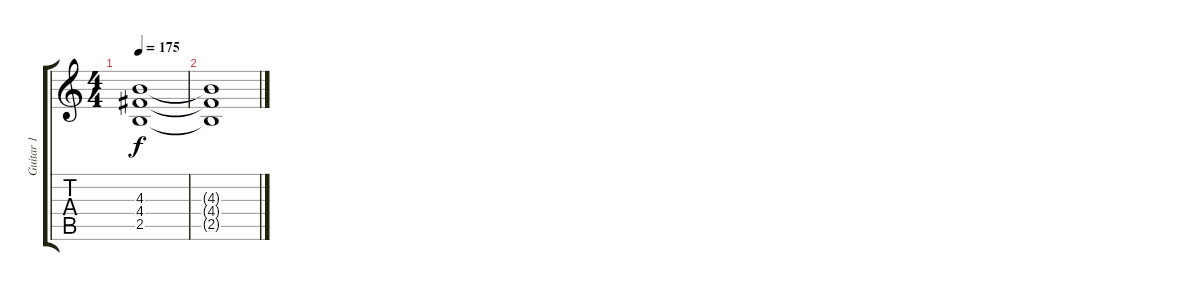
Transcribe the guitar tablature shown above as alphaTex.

\track ("Guitar 1" "Guitar 1") {instrument distortionguitar}
\staff {score tabs}
\tuning (E4 B3 G3 D3 A2 E2) {hide}
\ts (4 4)
\tempo 175
\clef g2
\ks c
(4.3{t} 4.4{t} 2.5{t}).1{dy f} |
(4.3{t} 4.4{t} 2.5{t}).1
